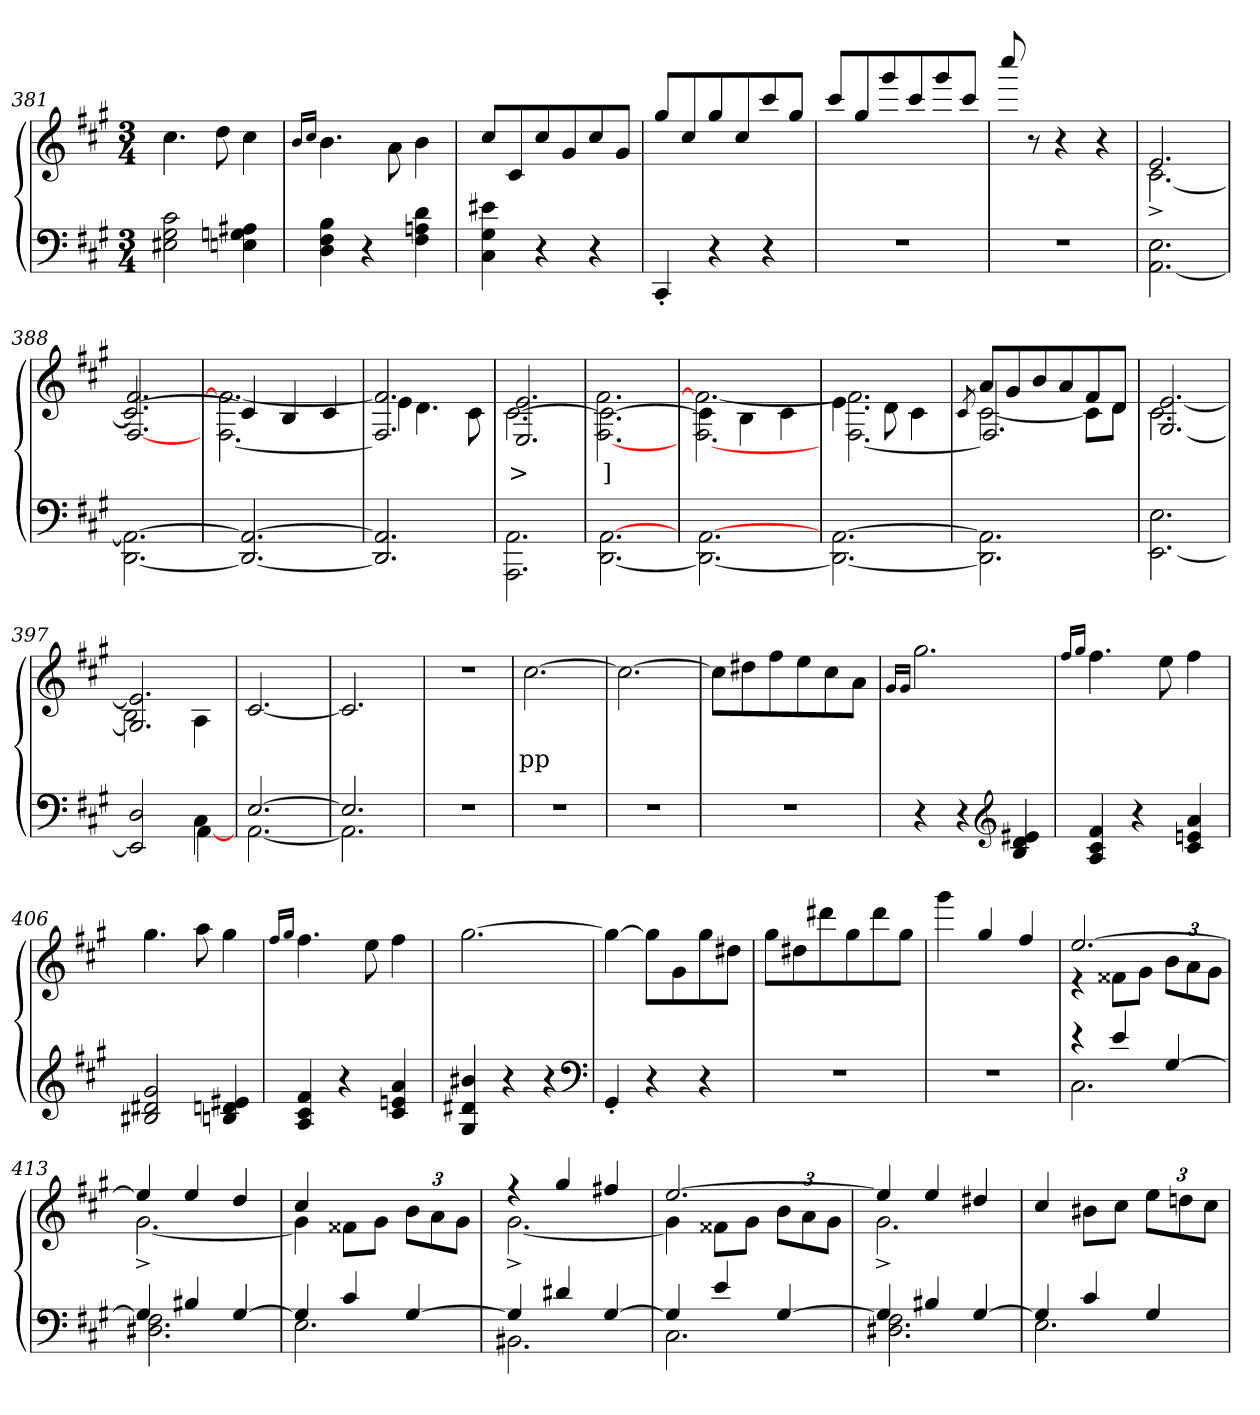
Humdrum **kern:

**kern	**kern	**text
*part2	*part1	*part1
*staff2	*staff1	*staff1
*clefF4	*clefG2	*
*k[f#c#g#]	*k[f#c#g#]	*
*M3/4	*M3/4	*
=381	=381	=381
2c# 2G# 2E#X	4.cc#	.
.	8dd	.
4A#X 4Gn 4En	4cc#	.
=382	=382	=382
.	16qqb/LL	.
.	16qqcc#/JJ	.
4B 4F# 4D	4.b	.
4r	.	.
.	8a\	.
4d 4An 4F#	4b	.
=383	=383	=383
4e#X 4G# 4C#	8cc#L	.
.	8c#	.
4r	8cc#	.
.	8g#	.
4r	8cc#	.
.	8g#J	.
=384	=384	=384
4CC#'>	8gg#/L	.
.	8cc#	.
4r	8gg#	.
.	8cc#	.
4r	8ccc#	.
.	8gg#J	.
=385	=385	=385
2.r	8ccc#/L	.
.	8gg#	.
.	8ggg#	.
.	8ccc#	.
.	8ggg#	.
.	8ccc#J	.
=386	=386	=386
2.r	8cccc#/	.
.	8r	.
.	4r	.
.	4r	.
=387	=387	=387
*	*^	*
2.E\ [2.AA\	2.e	[2.c#^>	.
=388	=388	=388	=388
2.AA\_ [2.DD\	2.c#_	2.f#/ [2.F#/	.
=389	=389	=389	=389
2.AA_ 2.DD_	4c#]	2.f#_ [2.F#	.
.	4B	.	.
.	4c#	.	.
=390	=390	=390	=390
2.AA] 2.DD]	2.F#] 2.f#]	4e	.
.	.	4.d	.
.	.	8c#	.
=391	=391	=391	=391
2.AA\ 2.AAA\	[2.c#\	2.e/ 2.E/	>
=392	=392	=392	=392
[2.AA\ [2.DD\	2.c#\_	2.f# [2.F#	]
=393	=393	=393	=393
[2.AA\ 2.DD\_	4c#\]	2.f#_ [2.F#	.
.	4B\	.	.
.	4c#\	.	.
=394	=394	=394	=394
[2.AA\ 2.DD\_	4.e\	2.f#] [2.F#	.
.	8d\	.	.
.	4c#\	.	.
*	*v	*v	*
=395	=395	=395
.	8qc#/	.
*	*^	*
*	*	*^	*
2.AA\] 2.DD\]	8aL	[2c#	2.F#/]	.
.	8g#	.	.	.
.	8b	.	.	.
.	8a	.	.	.
.	8f#	8c#L]	.	.
.	8dJ	8dJ	.	.
*	*	*v	*v	*
=396	=396	=396	=396
[2.EE\ 2.E	2.c#\	[2.e/ [2.G#/	.
=397	=397	=397	=397
*^	*	*	*
2ryy	2D 2EE]	2.e] 2.G#]	2B	.
4C#\	[4AA	.	4A	.
*	*	*v	*v	*
=398	=398	=398	=398
[2.E	[2.AA	[2.c#	.
=399	=399	=399	=399
2.E]	2.AA]	2.c#]	.
*v	*v	*	*
=400	=400	=400
2.r	2.r	.
=401	=401	=401
2.r	[2.cc#	pp
=402	=402	=402
2.r	2.cc#_	.
=403	=403	=403
2.r	8cc#L]	.
.	8dd#X	.
.	8ff#	.
.	8ee	.
.	8cc#	.
.	8aJ	.
=404	=404	=404
.	16qqg#/LL	.
.	16qqg#/JJ	.
4r	2.gg#	.
4r	.	.
*clefG2	*	*
4e#X 4d 4B	.	.
=405	=405	=405
.	16qqff#/LL	.
.	16qqgg#/JJ	.
4f# 4c# 4A	4.ff#	.
4r	.	.
.	8ee	.
4a 4en 4c#	4ff#	.
=406	=406	=406
2g# 2d#X 2B#X	4.gg#	.
.	8aa	.
4e#X 4dn 4Bn	4gg#	.
=407	=407	=407
.	16qqff#/LL	.
.	16qqgg#/JJ	.
4f# 4c# 4A	4.ff#	.
4r	.	.
.	8ee	.
4a 4en 4c#	4ff#	.
=408	=408	=408
4b#X 4d#X 4G#	[2.gg#	.
4r	.	.
4r	.	.
*clefF4	*	*
=409	=409	=409
4GG#'>	4gg#_	.
4r	8gg#L]	.
.	8g#	.
4r	8gg#	.
.	8dd#XJ	.
=410	=410	=410
2.r	8gg#L	.
.	8dd#X	.
.	8ddd#	.
.	8gg#	.
.	8ddd#	.
.	8gg#J	.
=411	=411	=411
2.r	4ggg#	.
.	4gg#/	.
.	4ff#/	.
=412	=412	=412
*^	*^	*
4r	2.C#	[2.ee	4r	.
4e	.	.	8f##XL	.
.	.	.	8g#J	.
[4G#	.	.	12bL	.
.	.	.	12a	.
.	.	.	12g#J	.
=413	=413	=413	=413	=413
4G#]	2.F# 2.D#X	4ee]	[2.g#^>	.
4B#X	.	4ee	.	.
[4G#	.	4dd	.	.
=414	=414	=414	=414	=414
4G#]	2.E	4cc#	4g#]	.
4c#	.	2ryy	8f##X\L	.
.	.	.	8g#J	.
[4G#	.	.	12b\L	.
.	.	.	12a	.
.	.	.	12g#J	.
=415	=415	=415	=415	=415
4G#]	2.BB#X	4r	[2.g#^>	.
4d#X	.	4gg#	.	.
[4G#	.	4ff#X	.	.
=416	=416	=416	=416	=416
4G#]	2.C#	[2.ee	4g#]	.
4e	.	.	8f##XL	.
.	.	.	8g#J	.
[4G#	.	.	12bL	.
.	.	.	12a	.
.	.	.	12g#J	.
=417	=417	=417	=417	=417
4G#]	2.F# 2.D#X	4ee]	2.g#^>	.
4B#X	.	4ee	.	.
[4G#	.	4dd#X	.	.
*	*	*v	*v	*
=418	=418	=418	=418
4G#]	2.E	4cc#/	.
4c#	.	8b#X\L	.
.	.	8cc#J	.
4G#	.	12eeL	.
.	.	12ddn	.
.	.	12cc#J	.
*v	*v	*	*
=	=	=
*-	*-	*-
